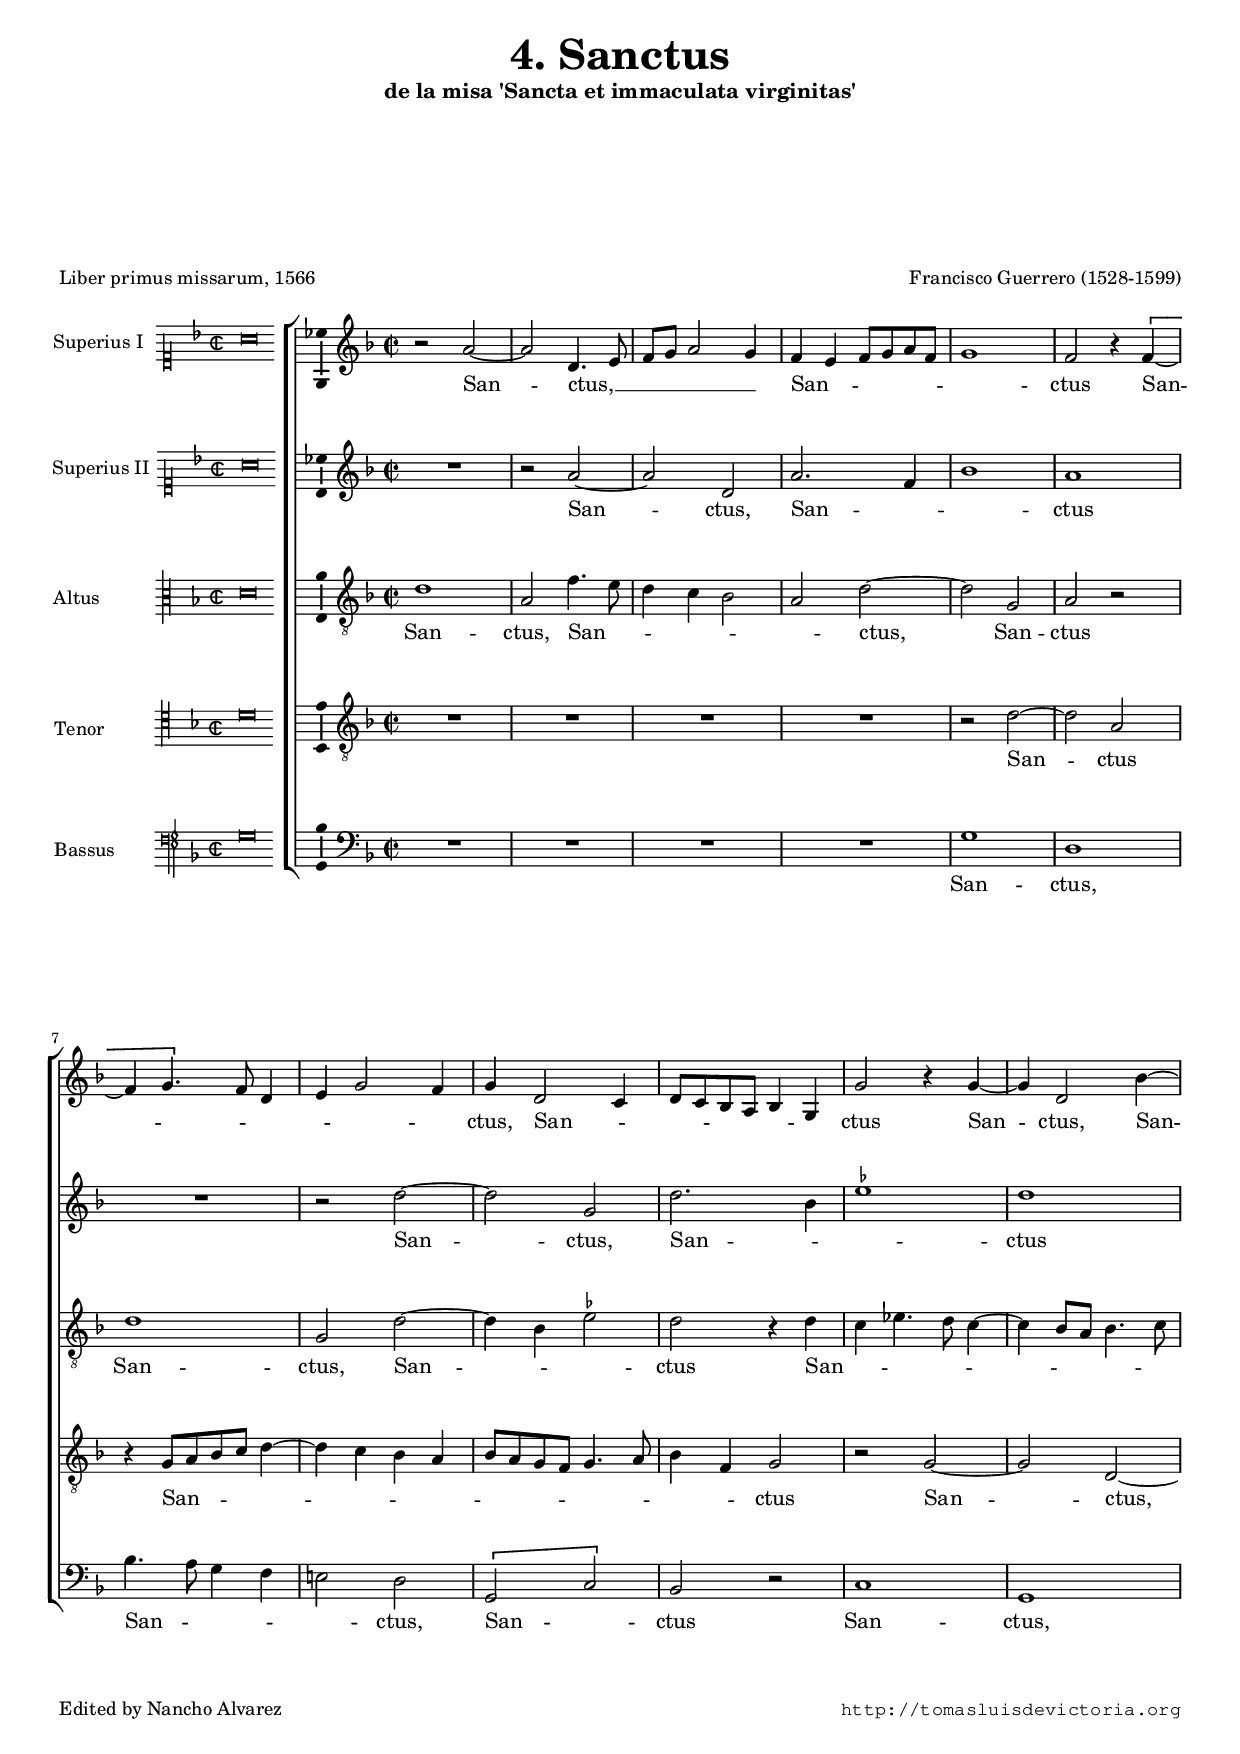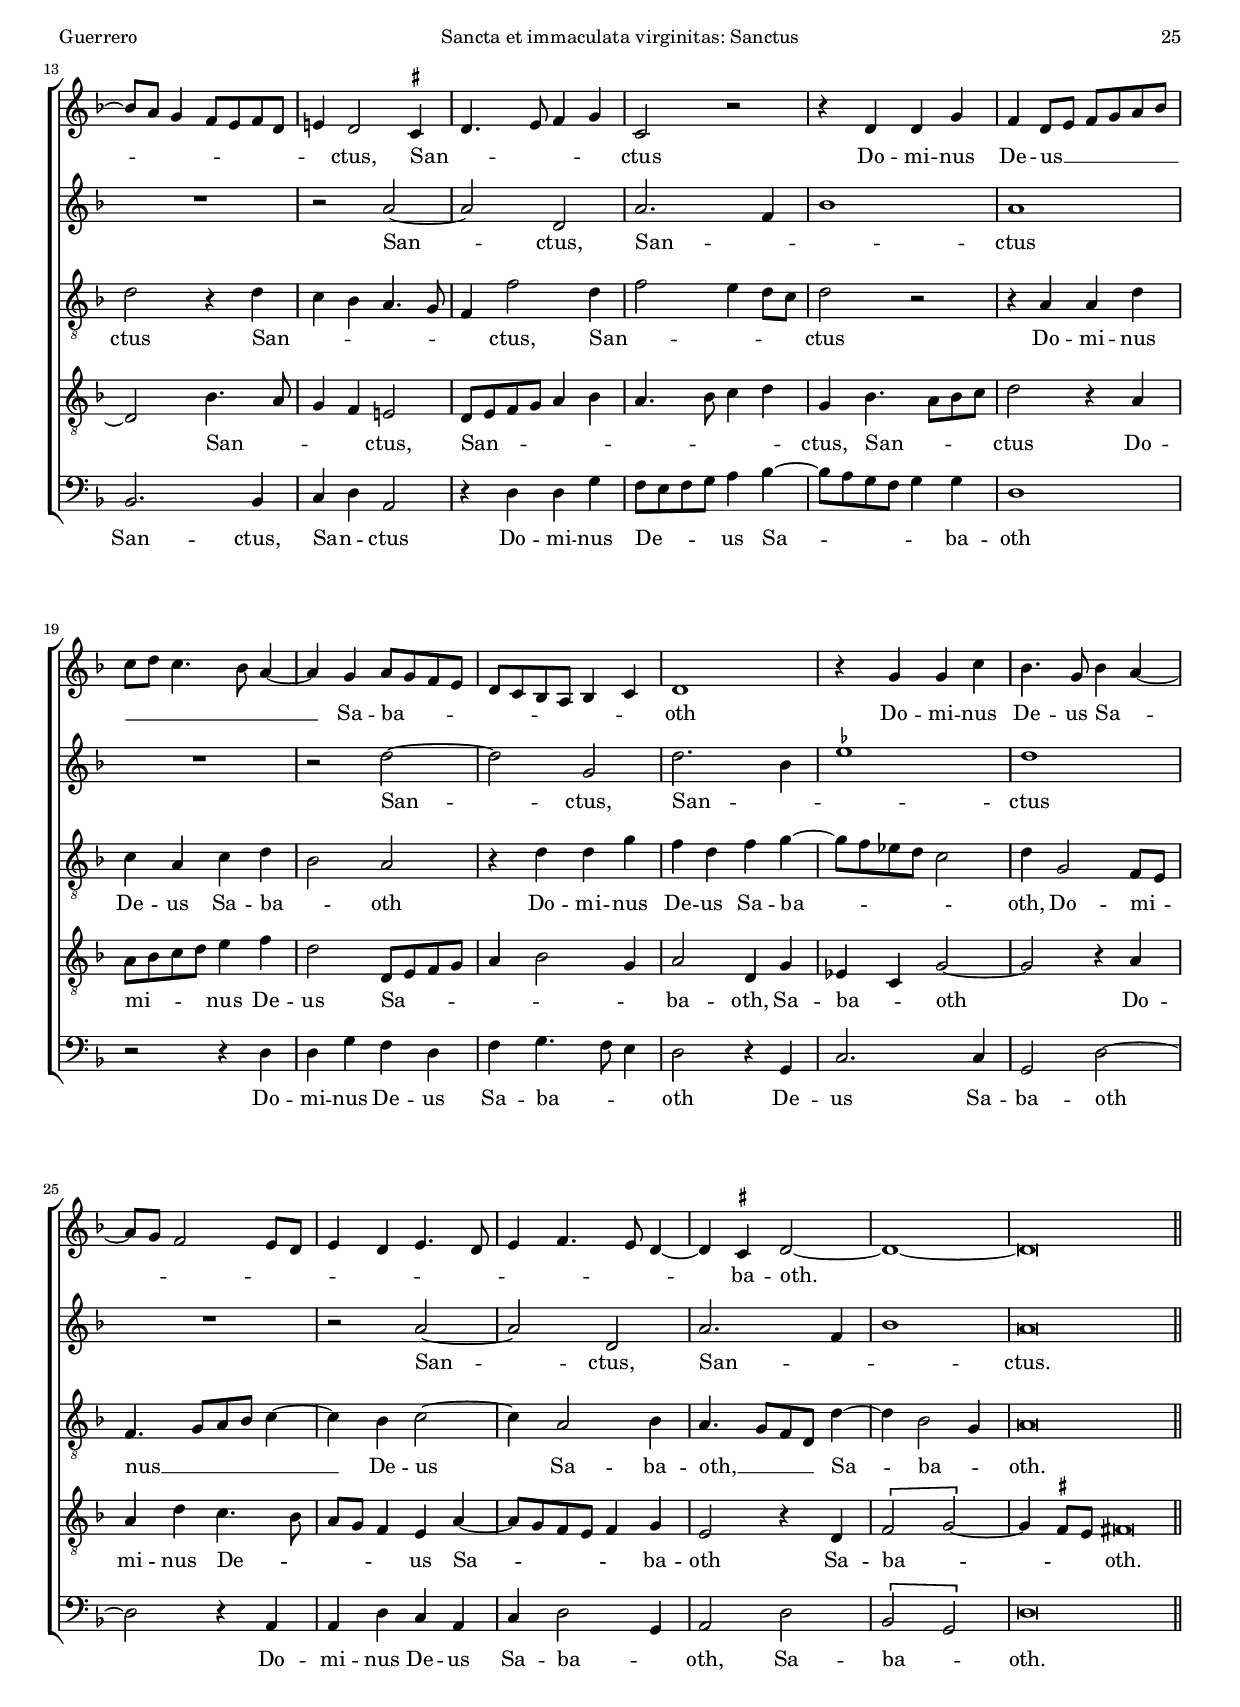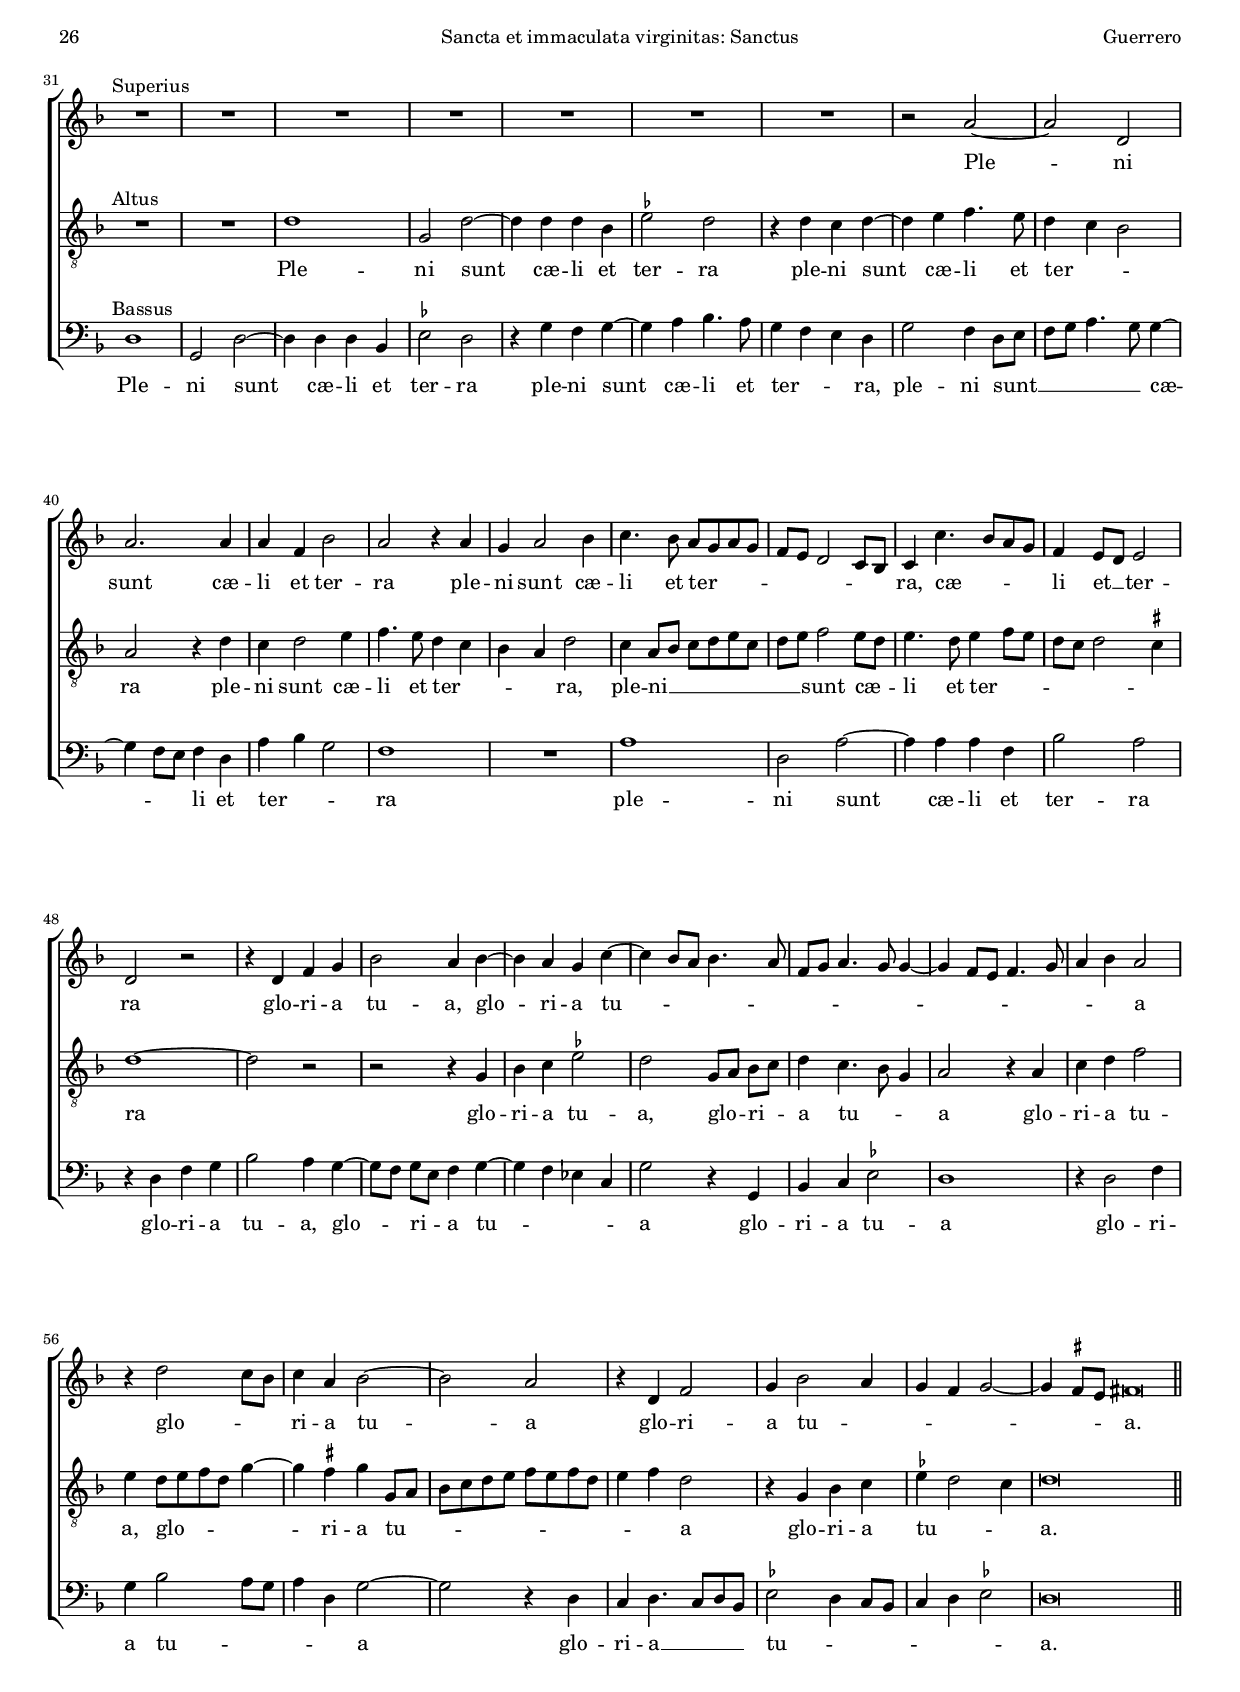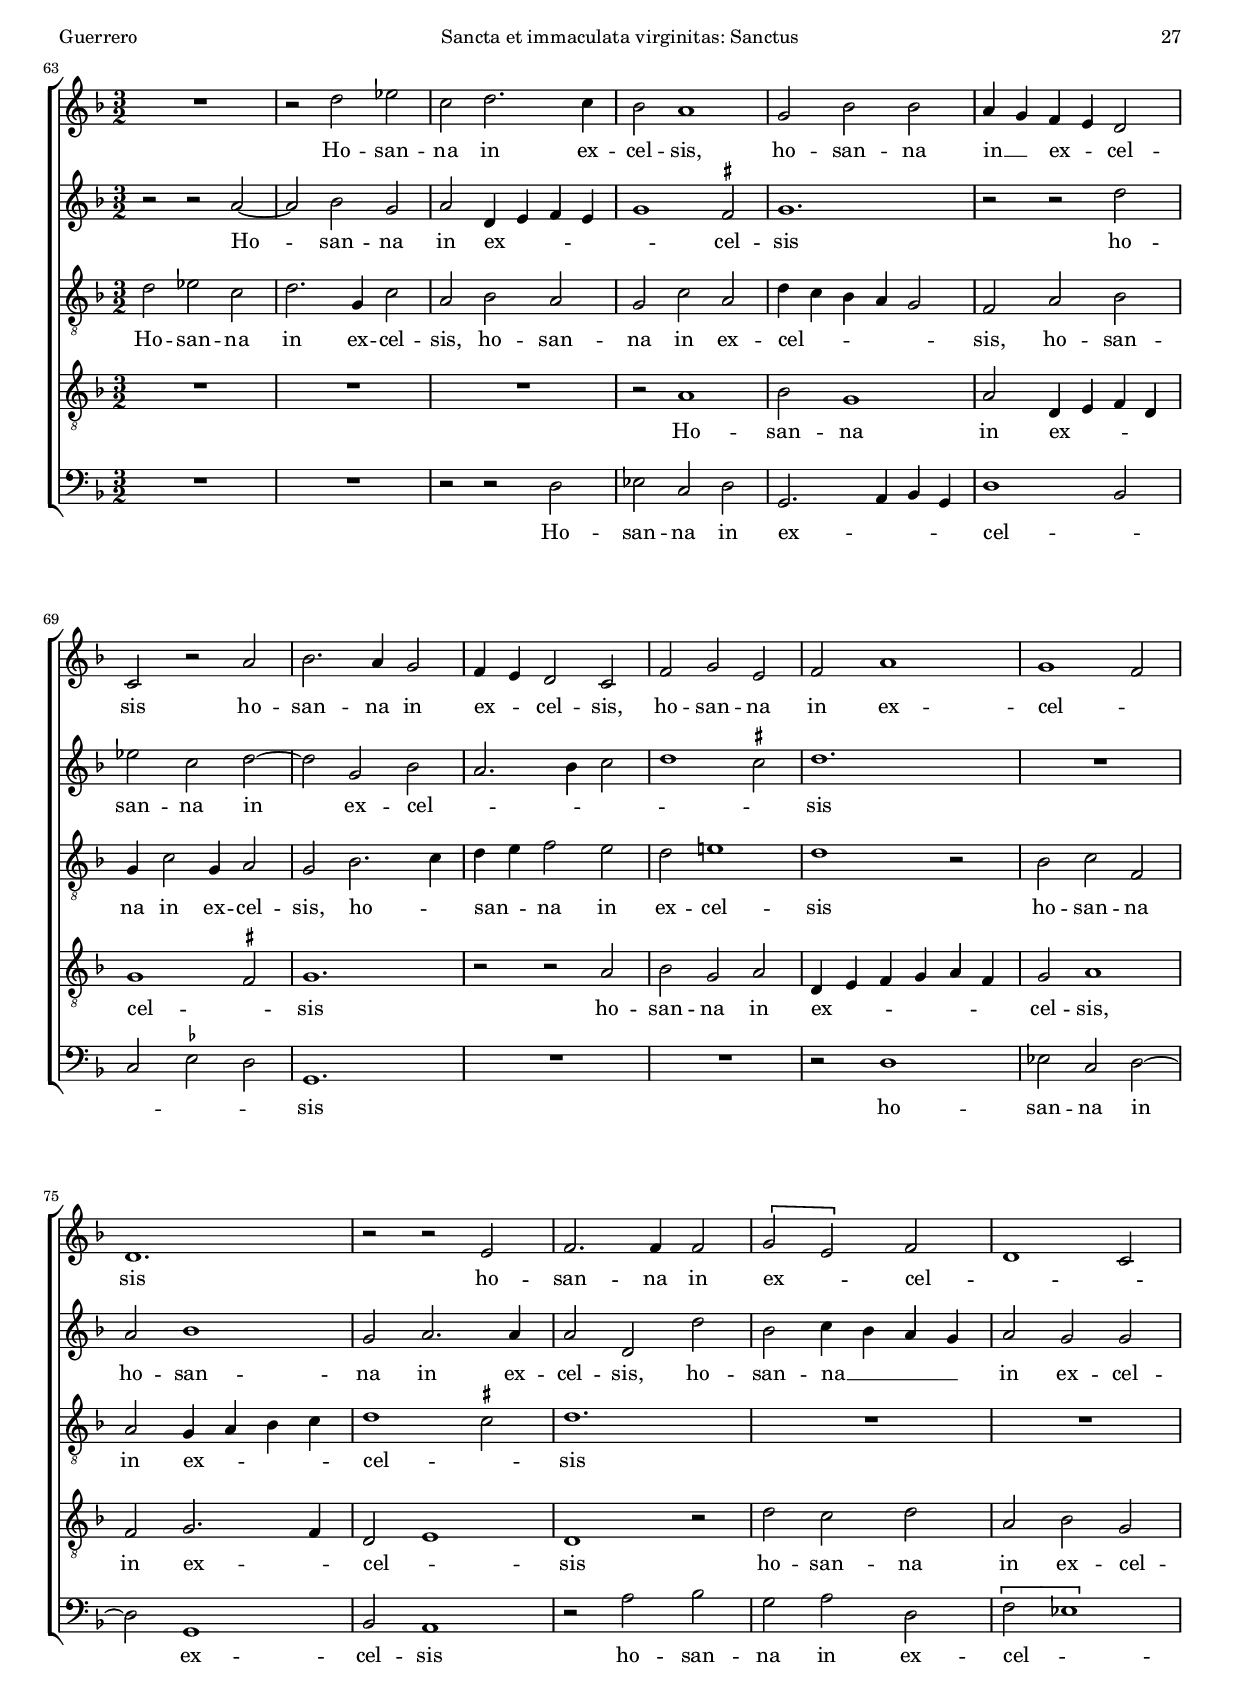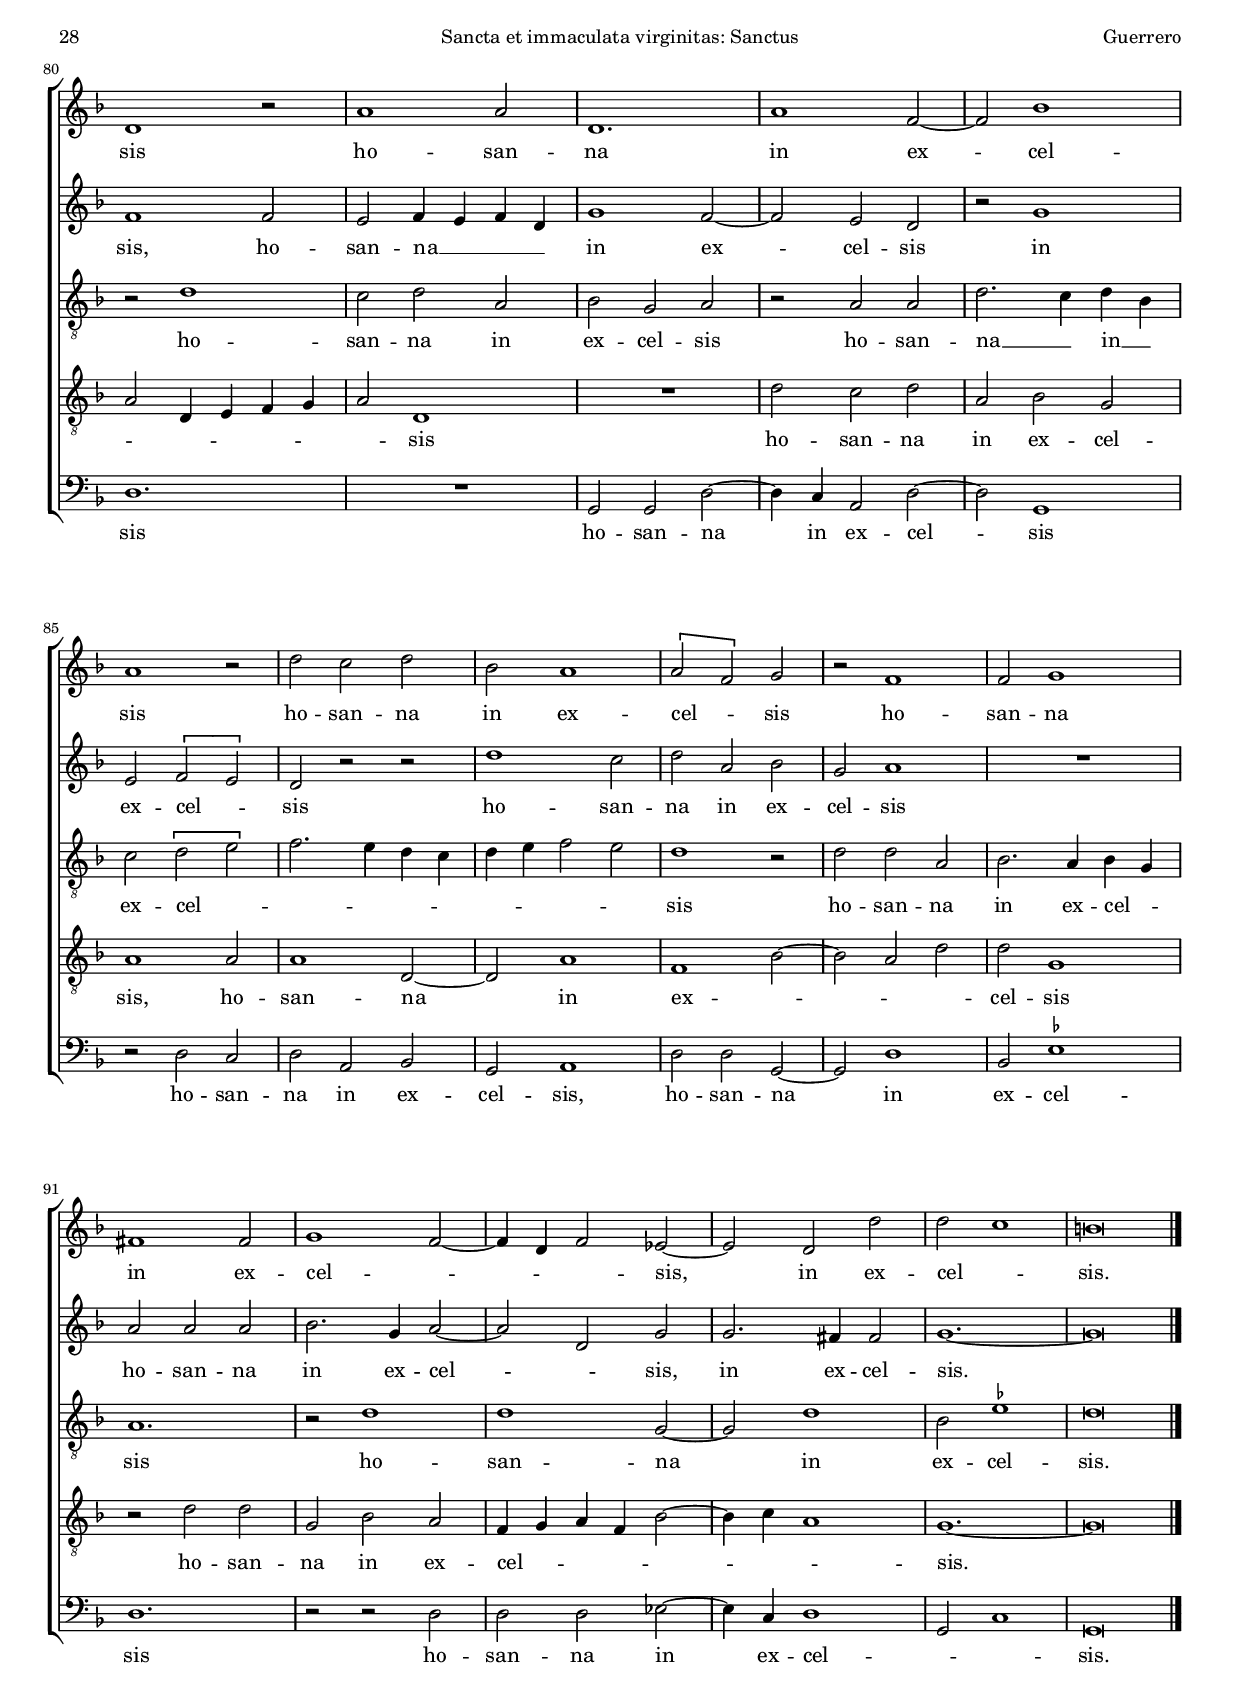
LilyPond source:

\version "2.18.0"

#(set-default-paper-size "a4")
#(set-global-staff-size 16.3)
#(ly:set-option 'point-and-click #f)
%mobile -s14.5 -i3.5

italicas=\override LyricText.font-shape = #'italic
rectas=\override LyricText.font-shape = #'upright
ss=\once \set suggestAccidentals = ##t
incipitwidth = 20

htitle="Sancta et immaculata virginitas: Sanctus"
hcomposer="Guerrero"

\header {
	title=\markup{\fontsize #3 "4. Sanctus" }
	subtitle="de la misa 'Sancta et immaculata virginitas'"
	subsubtitle=\markup{\null \vspace #6 }
	composer="Francisco Guerrero (1528-1599)"
        pdfauthor=\composer
	%opus="(-)"
	poet="Liber primus missarum, 1566"
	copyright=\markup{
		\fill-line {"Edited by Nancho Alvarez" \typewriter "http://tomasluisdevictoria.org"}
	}
%	tagline=""
}

global={\key f \major \time 2/2 \skip 1*30 \bar "||" \pageBreak
				\override Score.TimeSignature.break-visibility = ##(#f #t #t)
				\skip 1*32 \bar "||" \time 3/2 \pageBreak
				\skip 1*3/2*34 \bar "|." }


cantus=\relative c''{
	r2 a ~
	a d,4. e8
	f g a2 g4
	f e f8 g a f
	g1
	f2 r4 \[f ~
	f g4.\] f8 d4
	e g2 f4
	g4 d2 c4
	d8 c bes a bes4 g
	g'2 r4 g ~
	g d2 bes'4 ~
	bes8 a g4 f8 e f d
	e!4 d2 \ss cis4
	d4. e8 f4 g
	c,2 r
	r4 d d g
	f d8 e f g a bes
	c d c4. bes8 a4 ~
	a g a8 g f e
	d c bes a bes4 c
	d1
	r4 g g c 
	bes4. g8 bes4 a ~
	a8 g f2 e8 d
	e4 d e4. d8
	e4 f4. e8 d4 ~
	d \ss cis d2 ~
	d1 ~
	d\breve*1/2
	\once \override Score.TextScript.padding = #.8
	\once \override Score.TextScript.X-offset = #-1.5
        s4*0^\markup{"Superius"}
        R1*7
	r2 a' ~
	a d, 
	a'2. a4 
	a f bes2 
	a r4 a
	g4 a2 bes4
	c4. bes8 a8 g a g
	f8 e d2 c8 bes
	c4 c'4. bes8 a g
	f4 e8 d e2
	d r
	r4 d f g
	bes2 a4 bes ~
	bes a g c ~
	c bes8 a bes4. a8
	f8 g a4. g8 g4 ~
	g f8 e f4. g8
	a4 bes a2
	r4 d2 c8 bes
	c4 a bes2 ~
	bes a
	r4 d, f2
	g4 bes2 a4
	g4 f g2 ~
	g4 \ss fis8 e fis!\breve*1/4
	R1*3/2
	r2 d' ees
	c d2. c4
	bes2 a1
	g2 bes bes
	a4 g f e d2
	c r a'
	bes2. a4 g2
	f4 e d2 c
	f g e
	f a1
	g1 f2
	d1. 
	r2 r e
	f2. f4 f2
	\[g2 e\] f2
	d1 c2
	d1 r2
	a'1 a2
	d,1.
	a'1 f2 ~
	f bes1
	a1 r2
	d2 c d
	bes a1
	\[a2 f\] g
	r2 f1
	f2 g1
	fis fis2
	g1 f2 ~
	f4 d f2 ees ~
	ees d d'
	d c1 
	b\breve*3/4
}

cantusdos=\relative c''{
	R1
	r2 a ~
	a d,
	a'2. f4
	bes1
	a
	R1
	r2 d ~
	d g,
	d'2. bes4
	\ss ees1
	d
	R1
	r2 a ~
	a d,
	a'2. f4
	bes1
	a
	R1
	r2 d ~
	d g, 
	d'2. bes4
	\ss ees1
	d
	R1
	r2 a ~
	a d, 
	a'2. f4
	bes1
	a\breve*1/2
	R1*32
	r2 r a ~
	a bes g
	a d,4 e f e
	g1 \ss fis2
	g1.
	r2 r d'
	ees c d ~
	d g, bes
	a2. bes4 c2
	d1 \ss cis2
	d1.
	R1*3/2
	a2 bes1
	g2 a2. a4
	a2 d, d'
	bes2 c4 bes a g
	a2 g g
	f1 f2
	e2 f4 e f d
	g1 f2 ~
	f e d
	r2 g1
	e2 \[f e\]
	d2 r2 r
	d'1 c2
	d a bes
	g a1
	R1*3/2
	a2 a a
	bes2. g4 a2 ~
	a d, g
	g2. fis4 fis2
	g1. ~
	g\breve*3/4
}

altus=\relative c'{
	d1
	a2 f'4. e8 
	d4 c bes2
	a d ~
	d g, 
	a r
	d1
	g,2 d' ~
	d4 bes \ss ees2
	d r4 d
	c4 ees4. d8 c4 ~
	c bes8 a bes4. c8
	d2 r4 d
	c bes a4. g8
	f4 f'2 d4
	f2 e4 d8 c 
	d2 r
	r4 a a d
	c a c d
	bes2 a
	r4 d d g
	f d f g ~
	g8 f ees d c2
	d4 g,2 f8 e
	f4. g8[ a bes] c4 ~
	c4 bes c2 ~
	c4 a2 bes4
	a4. g8[ f d] d'4 ~
	d bes2 g4
	a\breve*1/2
	s4*0^\markup{"Altus"}
        R1*2
	d1
	g,2 d'2 ~
	d4 d d bes
	\ss ees2 d
	r4 d c d ~
	d e f4. e8
	d4 c bes2
	a r4 d
	c4 d2 e4
	f4. e8 d4 c 
	bes4 a d2
	c4 a8 bes c8 d e c
	d8 e f2 e8 d
	e4. d8 e4 f8 e
	d c d2 \ss cis4
	d1 ~
	d2 r
	r2 r4 g,
	bes4 c \ss ees2
	d g,8[ a] bes[ c]
	d4 c4. bes8 g4
	a2 r4 a
	c4 d f2
	e4 d8[ e f d] g4 ~
	g4 \ss fis g g,8 a
	bes c d e f e f d
	e4 f d2
	r4 g, bes c 
	\ss ees4 d2 c4 
	d\breve*1/2
	d2 ees c
	d2. g,4 c2
	a bes a
	g c a
	d4 c bes a g2
	f a bes
	g4 c2 g4 a2
	g2 bes2. c4
	d e f2 e
	d e!1 
	d1 r2
	bes2 c f,
	a g4 a bes c
	d1 \ss cis2
	d1.
	R1*3/2*2
	r2 d1
	c2 d a
	bes g a
	r2 a a 
	d2. c4 d bes
	c2 \[d e\]
	f2. e4 d c
	d e f2 e
	d1 r2
	d d a
	bes2. a4 bes g
	a1.
	r2 d1
	d1 g,2 ~
	g d'1
	bes2 \ss ees1
	d\breve*3/4
}

tenor=\relative c'{
	R1*4
	r2 d ~
	d a
	r4 g8[ a bes c] d4 ~
	d c bes a
	bes8 a g f
	g4. a8
	bes4 f g2
	r2 g ~
	g d ~
	d bes'4. a8
	g4 f e!2
	d8 e f g a4 bes
	a4. bes8 c4 d
	g, bes4. a8 bes c 
	d2 r4 a 
	a8 bes c d e4 f
	d2 d,8 e f g
	a4 bes2 g4
	a2 d,4 g
	ees4 c g'2 ~
	g r4 a 
	a d c4. bes8
	a8 g f4 e a ~
	a8 g f e f4 g
	e2 r4 d
	\[f2 g ~ \]
	g4 \ss fis8 e fis!\breve*1/4
	R1*32
	R1*3/2*3
	r2 a1
	bes2 g1
	a2 d,4 e f d
	g1 \ss fis2
	g1.
	r2 r
	a 
	bes g a
	d,4 e f g a f
	g2 a1
	f2 g2. f4
	d2 e1
	d1 r2
	d'2 c d
	a bes g
	a d,4 e f g
	a2 d,1
	R1*3/2
	d'2 c d
	a bes g
	a1 a2
	a1 d,2 ~
	d a'1
	f1 bes2 ~
	bes a d
	d g,1
	r2 d' d
	g, bes a
	f4 g a f bes2 ~
	bes4 c a1
	g1. ~
	g\breve*3/4
}

bassus=\relative c'{
	R1*4
	g1
	d
	bes'4. a8 g4 f
	e!2 d
	\[g, c\]
	bes r
	c1
	g
	bes2. bes4
	c d a2
	r4 d d g
	f8 e f g a4 bes ~
	bes8 a g f g4 g
	d1
	r2 r4 d
	d g f d
	f4 g4. f8 e4
	d2 r4 g,
	c2. c4
	g2 d' ~
	d2 r4 a
	a d c a
	c d2 g,4
	a2 d 
	\[bes g\]
	d'\breve*1/2
	s4*0^\markup{"Bassus"}
        d1
	g,2 d' ~
	d4 d d bes
	\ss ees2 d
	r4 g f g ~
	g a bes4. a8
	g4 f e d
	g2 f4 d8 e
	f g a4. g8 g4 ~
	g f8 e f4 d
	a' bes g2
	f1
	R1
	a
	d,2 a' ~
	a4 a a f
	bes2 a
	r4 d, f g
	bes2 a4 g ~
	g8[ f] g[ e] f4 g ~
	g4 f ees c
	g'2 r4 g,
	bes c \ss ees2
	d1
	r4 d2 f4
	g bes2 a8 g
	a4 d, g2 ~
	g r4 d 
	c d4. c8 d bes
	\ss ees2 d4 c8 bes 
	c4 d \ss ees2
	d\breve*1/2
	R1*3/2*2
	r2 r d
	ees c d
	g,2. a4 bes g
	d'1 bes2
	c2 \ss ees d
	g,1.
	R1*3/2*2
	r2 d'1
	ees2 c d ~
	d g,1
	bes2 a1
	r2 a' bes
	g a d,
	\[f2 ees1\]
	d1.
	R1*3/2
	g,2 g d' ~
	d4 c a2 d ~
	d g,1
	r2 d' c
	d a bes
	g a1
	d2 d g, ~
	g d'1
	bes2 \ss ees1
	d1.
	r2 r
	d
	d d ees ~
	ees4 c d1
	g,2 c1
	g\breve*3/4
}


textocantus=\lyricmode{
San -- ctus, __ _ _ _ _ _ 
San -- _ _ _ _ _ _ ctus
San -- _ _ _ _ _ _ ctus,
San -- _ _ _ _ _ _ _ ctus
San -- ctus,
San -- _ _ _ _ _ _ _ ctus,
San -- _ _ _ _ ctus
Do -- mi -- nus De -- us __ _ _ _ _ _ _ _ _ _ _ Sa -- ba -- _ _ _ _ _ _ _ _ _ oth
Do -- mi -- nus De -- us Sa -- _ _ _ _ _ _ _ _ _ _ _ _ _ ba -- oth.
Ple -- ni sunt cæ -- li et ter -- ra
ple -- ni sunt cæ -- li et ter -- _ _ _ _ _ _ _ _ ra,
cæ -- _ _ _ li et __ _ ter -- ra
glo -- ri -- a tu -- a,
glo -- ri -- a tu -- _ _ _ _ _ _ _ _ _ _ _ _ _ _ _ a
glo -- _ _ ri -- a tu -- a
glo -- ri -- a tu -- _ _ _ _ _ _ a.
Ho -- san -- na in ex -- cel -- sis,
ho -- san -- na in __ _ ex -- _ cel -- sis
ho -- san -- na in ex -- _ cel -- sis,
ho -- san -- na in ex -- cel -- _ sis
ho -- san -- na in ex -- _ cel -- _ _ sis
ho -- san -- na in ex -- cel -- sis
ho -- san -- na in ex -- cel -- _ sis
ho -- san -- na in ex -- cel -- _ _ _ sis,
in ex -- cel -- _ sis.
}

textocantusdos=\lyricmode{
San -- ctus,
San -- _ _ ctus
San -- ctus,
San -- _ _ ctus
San -- ctus,
San -- _ _ ctus
San -- ctus,
San -- _ _ ctus
San -- ctus,
San -- _ _ ctus.
Ho -- san -- na in ex -- _ _ _ _ cel -- sis
ho -- san -- na in ex -- cel -- _ _ _ _ _ sis
ho -- san -- na in ex -- cel -- sis,
ho -- san -- na __ _ _ _ in ex -- cel -- sis,
ho -- san -- na __ _ _ _ in ex -- cel -- sis
in ex -- cel -- _ sis
ho -- san -- na in ex -- cel -- sis
ho -- san -- na in ex -- cel -- _ sis,
in ex -- cel -- sis.
}

textoaltus=\lyricmode{
San -- ctus,
San -- _ _ _ _ _ ctus, San -- ctus
San -- ctus,
San -- _ _ ctus
San -- _ _ _ _ _ _ _ _ ctus
San -- _ _ _ _ _ ctus,
San -- _ _ _ _ ctus
Do -- mi -- nus De -- us Sa -- ba -- _ oth
Do -- mi -- nus De -- us Sa -- ba -- _ _ _ _ oth,
Do -- mi -- _ nus __ _ _ _ _ De -- us Sa -- ba -- oth, __ _ _ _ 
Sa -- ba -- _ oth.
Ple -- ni sunt cæ -- li et ter -- ra
ple -- ni sunt cæ -- li et ter -- _ _ ra
ple -- ni sunt cæ -- li et ter -- _ _ _ ra,
ple -- ni __ _ _ _ _ _ _ _ sunt cæ -- _ li et ter -- _ _ _ _ _ _ ra
glo -- ri -- a tu -- a,
glo -- _ ri -- _ a tu -- _ _ a
glo -- ri -- a tu -- a,
glo -- _ _ _ _ ri -- a tu -- _ _ _ _ _ _ _ _ _ _ _ a
glo -- ri -- a tu -- _ _ a.
Ho -- san -- na in ex -- cel -- sis,
ho -- san -- na in ex -- cel -- _ _ _ _ sis,
ho -- san -- na in ex -- cel -- sis,
ho -- _ san -- _ na in ex -- cel -- sis
ho -- san -- na in ex -- _ _ _ cel -- _ sis
ho -- san -- na in ex -- cel -- sis
ho -- san -- na __ _ in __ _ ex -- cel -- _ _ _ _ _ _ _ _ _ sis
ho -- san -- na in ex -- cel -- _ sis
ho -- san -- na in ex -- cel -- sis.
}

textotenor=\lyricmode{
San -- ctus
San -- _ _ _ _ _ _ _ _ _ _ _ _ _ _ _ ctus
San -- ctus, 
San -- _ _ _ ctus,
San -- _ _ _ _ _ _ _ _ _ ctus,
San -- _ _ _ ctus
Do -- mi -- _ _ _ nus De -- us
Sa -- _ _ _ _ _ _ ba -- oth,
Sa -- ba -- _ oth
Do -- mi -- nus De -- _ _ _ _ us Sa -- _ _ _ _ ba -- oth
Sa -- ba -- _ _ _ oth.
Ho -- san -- na in ex -- _ _ _ cel -- _ sis
ho -- san -- na in ex -- _ _ _ _ _ cel -- sis,
in ex -- _ cel -- _ sis
ho -- san -- na in ex -- cel -- _ _ _ _ _ _ sis
ho -- san -- na in ex -- cel -- sis,
ho -- san -- na in ex -- _ _ _ cel -- sis
ho -- san -- na in ex -- cel -- _ _ _ _ _ _ sis.
}

textobassus=\lyricmode{
San -- ctus,
San -- _ _ _ _ ctus,
San -- _ ctus
San -- ctus,
San -- ctus,
San -- _ ctus
Do -- mi -- nus De -- _ _ _ us Sa -- _ _ _ _ ba -- oth
Do -- mi -- nus De -- us Sa -- ba -- _ _ oth
De -- us Sa -- ba -- oth
Do -- mi -- nus De -- us Sa -- ba -- _ oth,
Sa -- ba -- _ oth.
Ple -- ni sunt cæ -- li et ter -- ra
ple -- ni sunt cæ -- li et ter -- _ _ ra,
ple -- ni sunt __ _ _ _ _ _ cæ -- _ _ li et ter -- _ _ ra
ple -- ni sunt cæ -- li et ter -- ra
glo -- ri -- a tu -- a,
glo -- _ ri -- _ a tu -- _ _ _ a
glo -- ri -- a tu -- a
glo -- ri -- a tu -- _ _ _ _ a
glo -- ri -- a __ _ _ _ tu -- _ _ _ _ _ _ a.
Ho -- san -- na in ex -- _ _ _ cel -- _ _ _ _ sis
ho -- san -- na in ex -- cel -- sis
ho -- san -- na in ex -- cel -- _ sis
ho -- san -- na in ex -- cel -- sis
ho -- san -- na in ex -- cel -- sis,
ho -- san -- na in ex -- cel -- sis
ho -- san -- na in ex -- cel -- _ _ sis.
}


incipitcantus=\markup{
	\score{
		{ 
		\set Staff.instrumentName="Superius I  "
		\override NoteHead.style = #'neomensural
		\override Rest.style = #'neomensural
		\override Staff.TimeSignature.style = #'neomensural
		\cadenzaOn 
		\clef "petrucci-c1"
		\key f \major
		\time 2/2
		a'\breve
		} 
	\layout {
		\context {\Voice
			\remove Ligature_bracket_engraver
			\consists Mensural_ligature_engraver
		}
		line-width=\incipitwidth
		indent = 0
	}
	}
}

incipitcantusdos=\markup{
	\score{
		{ 
		\set Staff.instrumentName="Superius II "
		\override NoteHead.style = #'neomensural
		\override Rest.style = #'neomensural
		\override Staff.TimeSignature.style = #'neomensural
		\cadenzaOn 
		\clef "petrucci-c1"
		\key f \major
		\time 2/2
		a'\breve
		} 
	\layout {
		\context {\Voice
			\remove Ligature_bracket_engraver
			\consists Mensural_ligature_engraver
		}
		line-width=\incipitwidth
		indent = 0
	}
	}
}


incipitaltus=\markup{
	\score{
		{ 
		\set Staff.instrumentName="Altus          "
		\override NoteHead.style = #'neomensural 
		\override Rest.style = #'neomensural
		\override Staff.TimeSignature.style = #'neomensural
		\cadenzaOn 
		\clef "petrucci-c3"
		\key f \major
		\time 2/2
		d'\breve
		} 
	\layout {
		\context {\Voice
			\remove Ligature_bracket_engraver
			\consists Mensural_ligature_engraver
		}
		line-width=\incipitwidth
		indent = 0
	}
	}
}

incipittenor=\markup{
	\score{
		{ 
		\set Staff.instrumentName="Tenor         "
		\override NoteHead.style = #'neomensural 
		\override Rest.style = #'neomensural
		\override Staff.TimeSignature.style = #'neomensural
		\cadenzaOn 
		\clef "petrucci-c4"
		\key f \major
		\time 2/2
		d'\breve
		} 
	\layout {
		\context {\Voice
			\remove Ligature_bracket_engraver
			\consists Mensural_ligature_engraver
		}
		line-width=\incipitwidth
		indent=0
	}
	}
}

incipitbassus=\markup{
	\score{
		{ 
		\set Staff.instrumentName="Bassus       "
		\override NoteHead.style = #'neomensural 
		\override Rest.style = #'neomensural
		\override Staff.TimeSignature.style = #'neomensural
		\cadenzaOn 
		\clef "petrucci-f4"
		\key f \major
		\time 2/2
		g\breve
		} 
	\layout {
		\context {\Voice
			\remove Ligature_bracket_engraver
			\consists Mensural_ligature_engraver
		}
		line-width=\incipitwidth
		indent = 0
	}
	}
}



\score {\transpose c' c'{
\new ChoirStaff<<

	\new Staff <<\global
	\new Voice="v1" {
		\set Staff.instrumentName=\incipitcantus
		\clef "treble"
		\cantus }
	\new Lyrics \lyricsto "v1" {\textocantus }
	>>
	
	\new Staff <<\global
	\new Voice="v5" {
		\set Staff.instrumentName=\incipitcantusdos
		\clef "treble"
		\cantusdos }
	\new Lyrics \lyricsto "v5" {\textocantusdos }
	>>

	\new Staff << \global
	\new Voice="v2" {
		\set Staff.instrumentName=\incipitaltus
		\clef "G_8" 
		\altus }
	\new Lyrics \lyricsto "v2" {\textoaltus }
	>>

	\new Staff <<\global
	\new Voice="v3" {
		\set Staff.instrumentName=\incipittenor
		\clef "G_8"
		\tenor }
	\new Lyrics \lyricsto "v3" {\textotenor }
	>>

	\new Staff <<\global
	\new Voice="v4" {
		\set Staff.instrumentName=\incipitbassus
		\clef "bass" 
		\bassus }
	\new Lyrics \lyricsto "v4" {\textobassus }
	>>
	
>>

	}%transpose

\layout{ 
	\context {\Lyrics 
		\override VerticalAxisGroup.staff-affinity = #UP
		\override VerticalAxisGroup.nonstaff-relatedstaff-spacing =
			#'((basic-distance . 0) (minimum-distance . 0) (padding . 1))
		\override LyricText.font-size = #1.2
		\override LyricHyphen.minimum-distance = #0.5
	}
	\context {\Score 
		tempoHideNote = ##t
		\override BarNumber.padding = #2 
	}
	\context {\Voice 
		%melismaBusyProperties = #'()
		%autoBeaming = ##f
	}
	\context {\Staff 
                \RemoveEmptyStaves
                %\override VerticalAxisGroup.remove-first = ##t
		\override VerticalAxisGroup.staff-staff-spacing =
			#'((basic-distance . 11) (minimum-distance . 0) (padding . 1))
		\consists Ambitus_engraver 
		\override LigatureBracket.padding = #1
	}
}

%\midi { \mtempo }

}


\paper{
	evenHeaderMarkup=\markup  \fill-line { \fromproperty #'page:page-number-string \htitle \hcomposer }
	oddHeaderMarkup= \markup  \fill-line { \on-the-fly #not-first-page \hcomposer \on-the-fly #not-first-page \htitle \on-the-fly #not-first-page \fromproperty #'page:page-number-string }
	%system-count=20
	%page-count = 8
	ragged-last-bottom = ##f
	indent=4.0\cm
	system-system-spacing =
	#'((basic-distance . 20) (minimum-distance . 0) (padding . 5))
	top-system-spacing = % header
	#'((basic-distance . 9) (minimum-distance . 0) (padding . 0))
	last-bottom-spacing = % footer
	#'((basic-distance . 12) (minimum-distance . 0) (padding . 0))
	markup-system-spacing.padding = #3

first-page-number=24
oddHeaderMarkup=\markup \fill-line {\hcomposer \htitle \fromproperty #'page:page-number-string }
evenHeaderMarkup=\markup \fill-line {\on-the-fly #not-first-page \fromproperty #'page:page-number-string \on-the-fly #not-first-page \htitle \on-the-fly #not-first-page \hcomposer }
}